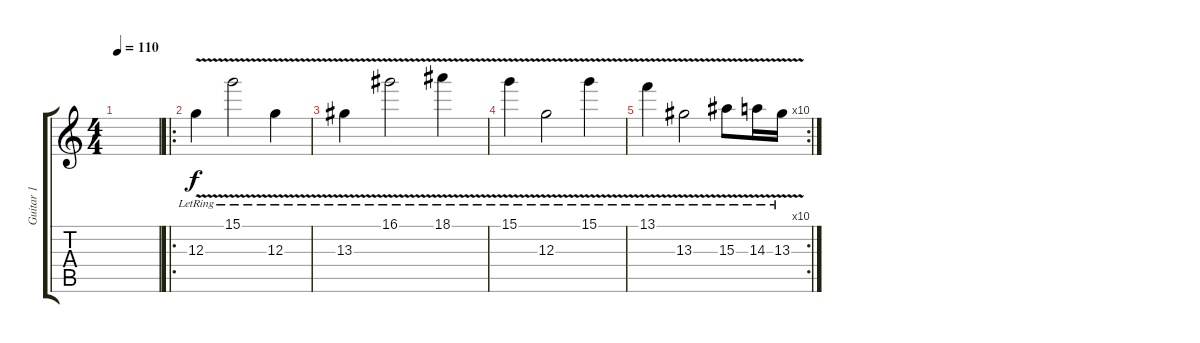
\track ("Guitar 1" "Guitar 1") {instrument distortionguitar}
\staff {score tabs}
\tuning (E4 B3 G3 D3 A2 E2) {hide}
\ts (4 4)
\tempo 110
\clef g2
\ks c
|
\ro
12.3{v lr}.4 15.1{v lr}.2 12.3{v lr}.4 |
13.3{v lr}.4 16.1{v lr}.2 18.1{v lr}.4 |
15.1{v lr}.4 12.3{v lr}.2 15.1{v lr}.4 |
\rc 10
13.1{v lr}.4 13.3{v lr}.2 15.3{v lr}.8 14.3{v lr}.16 13.3{v lr}.16
